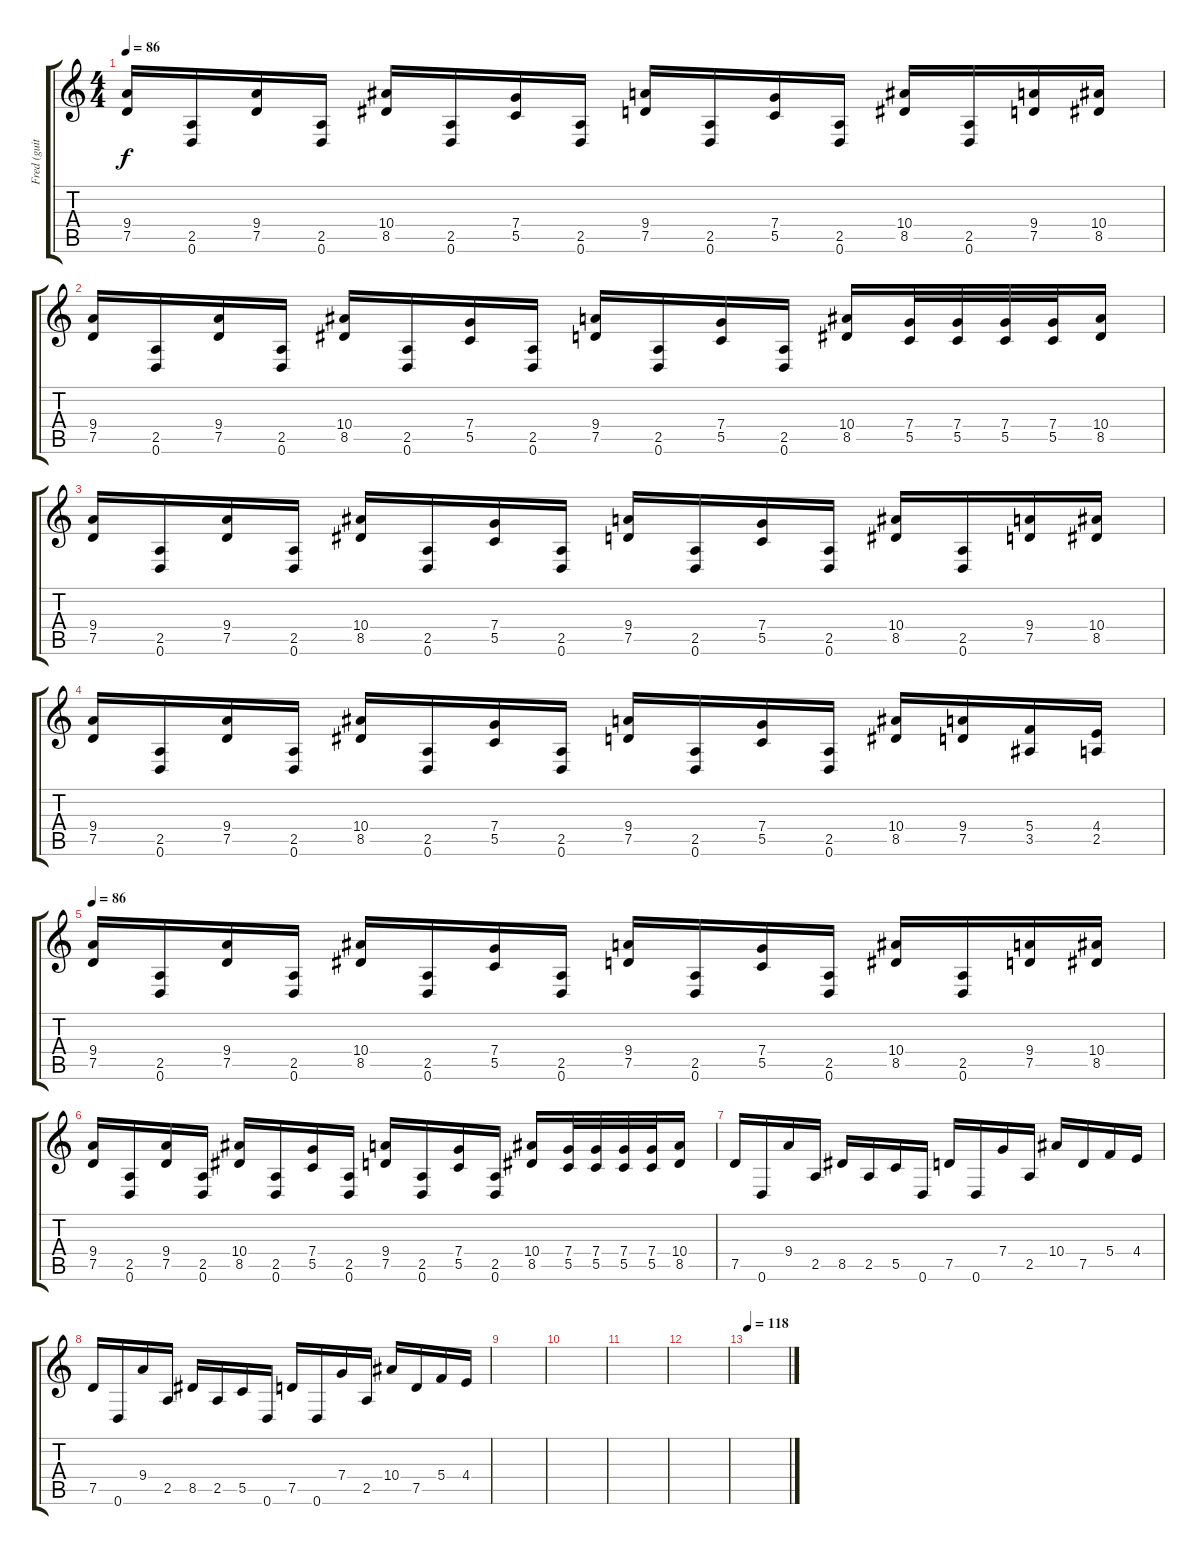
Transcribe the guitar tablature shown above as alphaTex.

\track ("Fred (guitar I)" "Fred (guit") {instrument distortionguitar}
\staff {score tabs}
\tuning (D4 A3 F3 C3 G2 D2) {hide}
\ts (4 4)
\tempo 86
\clef g2
\ks c
(9.4 7.5).16{dy f} (2.5 0.6).16 (9.4 7.5).16 (2.5 0.6).16 (10.4 8.5).16 (2.5 0.6).16 (7.4 5.5).16 (2.5 0.6).16 (9.4 7.5).16 (2.5 0.6).16 (7.4 5.5).16 (2.5 0.6).16 (10.4 8.5).16 (2.5 0.6).16 (9.4 7.5).16 (10.4 8.5).16 |
(9.4 7.5).16 (2.5 0.6).16 (9.4 7.5).16 (2.5 0.6).16 (10.4 8.5).16 (2.5 0.6).16 (7.4 5.5).16 (2.5 0.6).16 (9.4 7.5).16 (2.5 0.6).16 (7.4 5.5).16 (2.5 0.6).16 (10.4 8.5).16 (7.4 5.5).32 (7.4 5.5).32 (7.4 5.5).32 (7.4 5.5).32 (10.4 8.5).16 |
(9.4 7.5).16 (2.5 0.6).16 (9.4 7.5).16 (2.5 0.6).16 (10.4 8.5).16 (2.5 0.6).16 (7.4 5.5).16 (2.5 0.6).16 (9.4 7.5).16 (2.5 0.6).16 (7.4 5.5).16 (2.5 0.6).16 (10.4 8.5).16 (2.5 0.6).16 (9.4 7.5).16 (10.4 8.5).16 |
(9.4 7.5).16 (2.5 0.6).16 (9.4 7.5).16 (2.5 0.6).16 (10.4 8.5).16 (2.5 0.6).16 (7.4 5.5).16 (2.5 0.6).16 (9.4 7.5).16 (2.5 0.6).16 (7.4 5.5).16 (2.5 0.6).16 (10.4 8.5).16 (9.4 7.5).16 (5.4 3.5).16 (4.4 2.5).16 |
\tempo 86
(9.4 7.5).16 (2.5 0.6).16 (9.4 7.5).16 (2.5 0.6).16 (10.4 8.5).16 (2.5 0.6).16 (7.4 5.5).16 (2.5 0.6).16 (9.4 7.5).16 (2.5 0.6).16 (7.4 5.5).16 (2.5 0.6).16 (10.4 8.5).16 (2.5 0.6).16 (9.4 7.5).16 (10.4 8.5).16 |
(9.4 7.5).16 (2.5 0.6).16 (9.4 7.5).16 (2.5 0.6).16 (10.4 8.5).16 (2.5 0.6).16 (7.4 5.5).16 (2.5 0.6).16 (9.4 7.5).16 (2.5 0.6).16 (7.4 5.5).16 (2.5 0.6).16 (10.4 8.5).16 (7.4 5.5).32 (7.4 5.5).32 (7.4 5.5).32 (7.4 5.5).32 (10.4 8.5).16 |
7.5.16 0.6.16 9.4.16 2.5.16 8.5.16 2.5.16 5.5.16 0.6.16 7.5.16 0.6.16 7.4.16 2.5.16 10.4.16 7.5.16 5.4.16 4.4.16 |
7.5.16 0.6.16 9.4.16 2.5.16 8.5.16 2.5.16 5.5.16 0.6.16 7.5.16 0.6.16 7.4.16 2.5.16 10.4.16 7.5.16 5.4.16 4.4.16 |
|
|
|
|
\tempo 118
